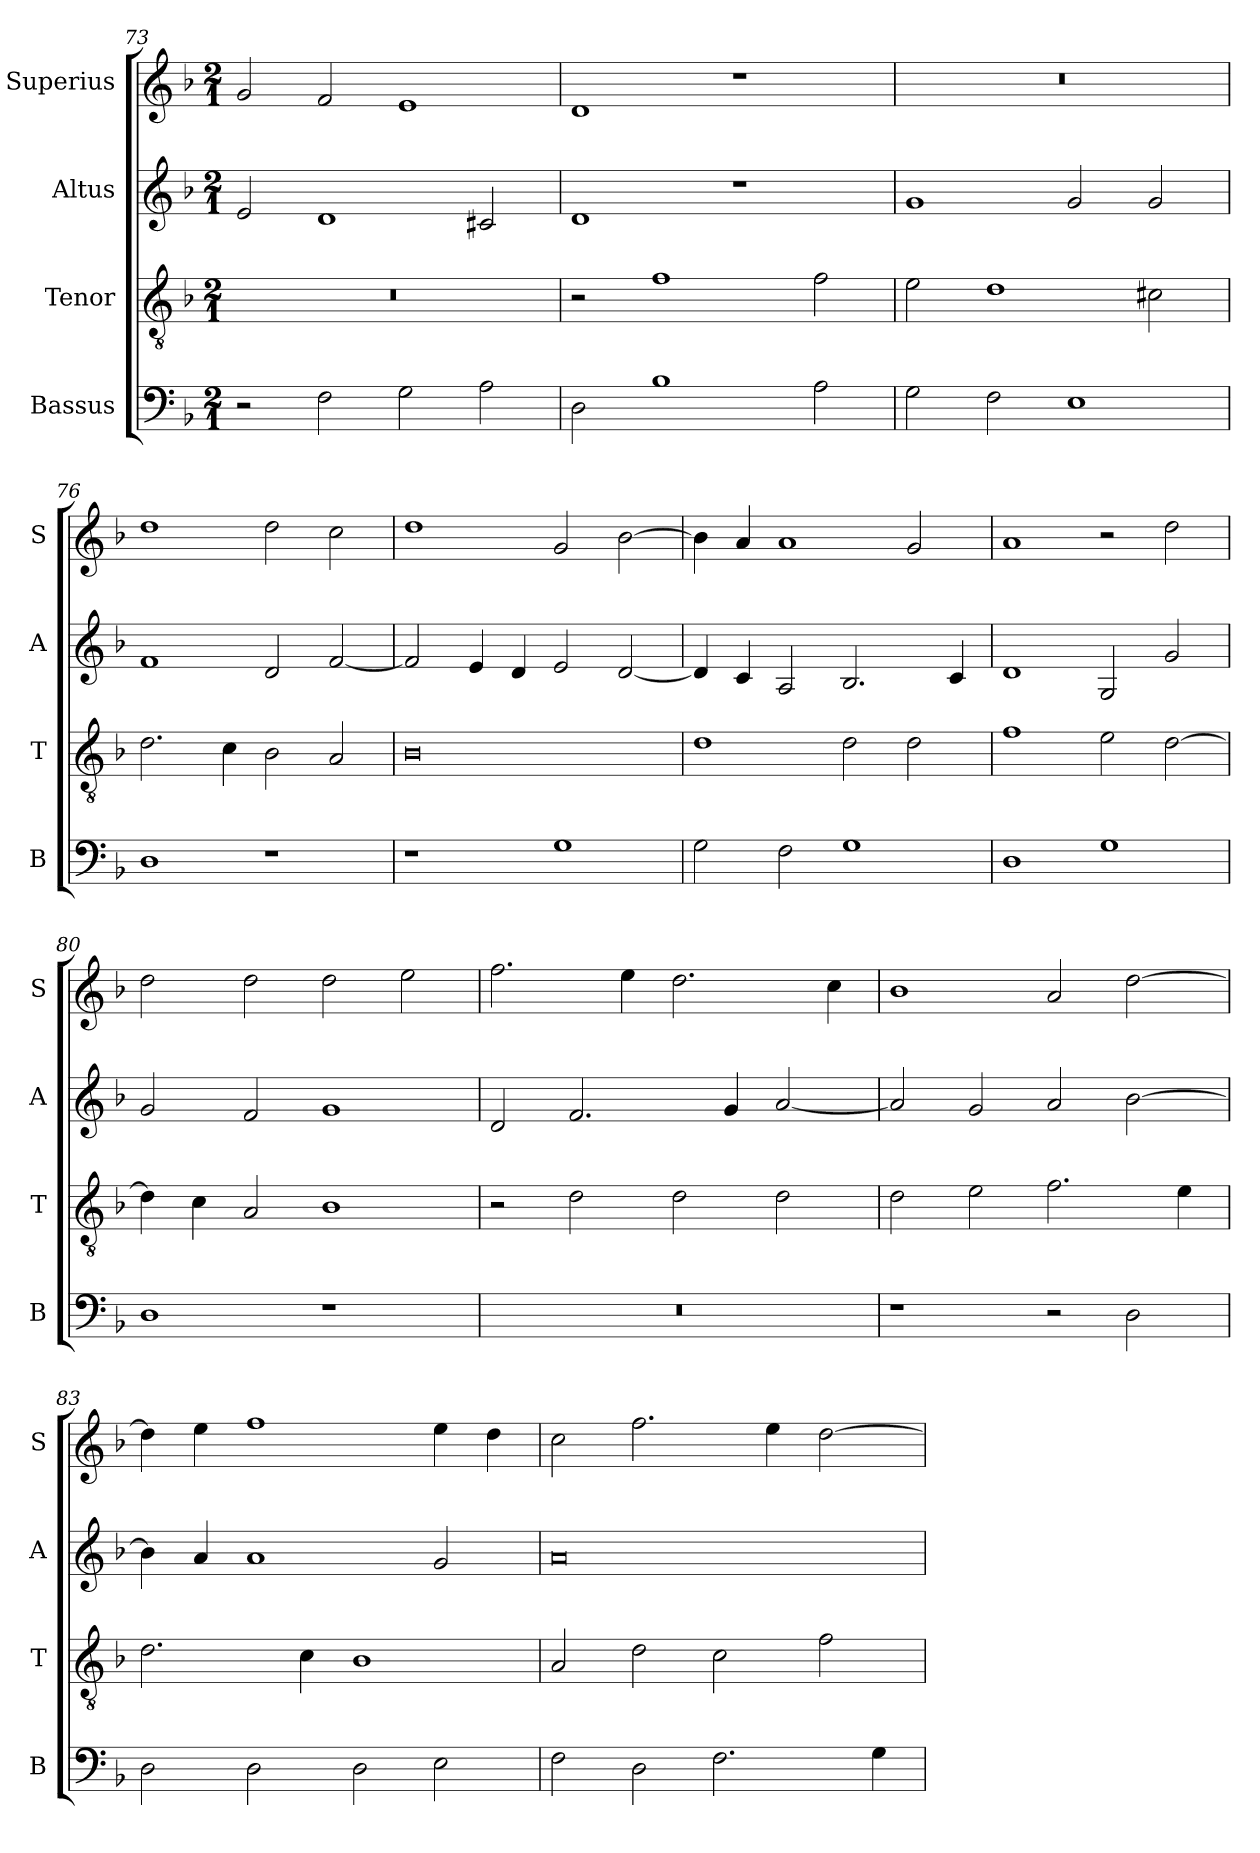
**kern	**kern	**kern	**kern
*part4	*part3	*part2	*part1
*staff4	*staff3	*staff2	*staff1
*I"Bassus	*I"Tenor	*I"Altus	*I"Superius
*I'B	*I'T	*I'A	*I'S
*clefF4	*clefGv2	*clefG2	*clefG2
*k[b-]	*k[b-]	*k[b-]	*k[b-]
*F:	*F:	*F:	*F:
*M2/1	*M2/1	*M2/1	*M2/1
=73	=73	=73	=73
2r	0r	2e	2g
2F	.	1d	2f
2G	.	.	1e
2A	.	2c#X	.
=74	=74	=74	=74
2D	2r	1d	1d
1B-	1f	.	.
.	.	1r	1r
2A	2f	.	.
=75	=75	=75	=75
2G	2e	1g	0r
2F	1d	.	.
1E	.	2g	.
.	2c#X	2g	.
=76	=76	=76	=76
1D	2.d	1f	1dd
.	4c	.	.
1r	2B-	2d	2dd
.	2A	[2f	2cc
=77	=77	=77	=77
1r	0B-	2f]	1dd
.	.	4e	.
.	.	4d	.
1G	.	2e	2g
.	.	[2d	[2b-
=78	=78	=78	=78
2G	1d	4d]	4b-]
.	.	4c	4a
2F	.	2A	1a
1G	2d	2.B-	.
.	2d	.	2g
.	.	4c	.
=79	=79	=79	=79
1D	1f	1d	1a
1G	2e	2G	2r
.	[2d	2g	2dd
=80	=80	=80	=80
1D	4d]	2g	2dd
.	4c	.	.
.	2A	2f	2dd
1r	1B-	1g	2dd
.	.	.	2ee
=81	=81	=81	=81
0r	2r	2d	2.ff
.	2d	2.f	.
.	.	.	4ee
.	2d	.	2.dd
.	.	4g	.
.	2d	[2a	.
.	.	.	4cc
=82	=82	=82	=82
1r	2d	2a]	1b-
.	2e	2g	.
2r	2.f	2a	2a
2D	.	[2b-	[2dd
.	4e	.	.
=83	=83	=83	=83
2D	2.d	4b-]	4dd]
.	.	4a	4ee
2D	.	1a	1ff
.	4c	.	.
2D	1B-	.	.
2E	.	2g	4ee
.	.	.	4dd
=84	=84	=84	=84
2F	2A	0a	2cc
2D	2d	.	2.ff
2.F	2c	.	.
.	.	.	4ee
.	2f	.	[2dd
4G	.	.	.
=	=	=	=
*-	*-	*-	*-
